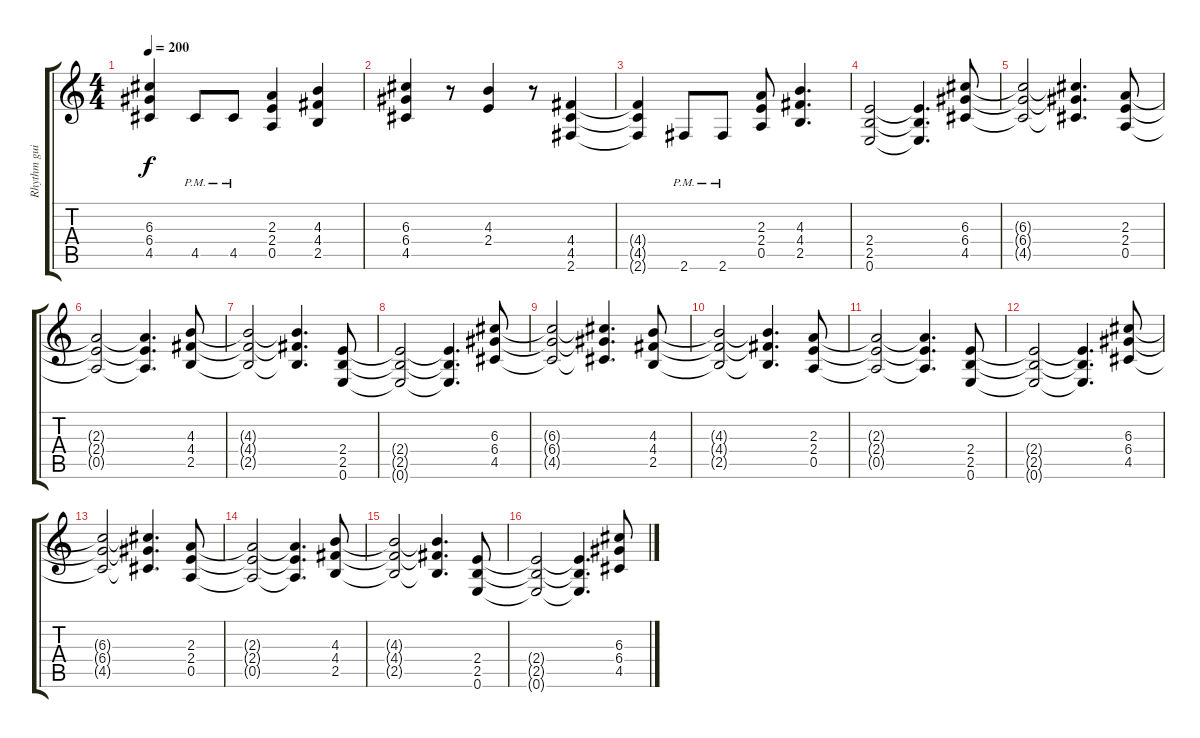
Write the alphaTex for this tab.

\track ("Rhythm guitar 2" "Rhythm gui") {instrument distortionguitar}
\staff {score tabs}
\tuning (E4 B3 G3 D3 A2 E2) {hide}
\ts (4 4)
\tempo 200
\clef g2
\ks c
(6.3{t} 6.4{t} 4.5{t}).4{dy f} 4.5{pm}.8 4.5{pm}.8 (2.3 2.4 0.5).4 (4.3 4.4 2.5).4 |
(6.3 6.4 4.5).4 r.8 (4.3 2.4).4 r.8 (4.4 4.5 2.6).4 |
(4.4{t} 4.5{t} 2.6{t}).4 2.6{pm}.8 2.6{pm}.8 (2.3 2.4 0.5).8 (4.3 4.4 2.5).4{d} |
(2.4 2.5 0.6).2 (2.4{t} 2.5{t} 0.6{t}).4{d} (6.3 6.4 4.5).8 |
(6.3{t} 6.4{t} 4.5{t}).2 (6.3{t} 6.4{t} 4.5{t}).4{d} (2.3 2.4 0.5).8 |
(2.3{t} 2.4{t} 0.5{t}).2 (2.3{t} 2.4{t} 0.5{t}).4{d} (4.3 4.4 2.5).8 |
(4.3{t} 4.4{t} 2.5{t}).2 (4.3{t} 4.4{t} 2.5{t}).4{d} (2.4 2.5 0.6).8 |
(2.4{t} 2.5{t} 0.6{t}).2 (2.4{t} 2.5{t} 0.6{t}).4{d} (6.3 6.4 4.5).8 |
(6.3{t} 6.4{t} 4.5{t}).2 (6.3{t} 6.4{t} 4.5{t}).4{d} (4.3 4.4 2.5).8 |
(4.3{t} 4.4{t} 2.5{t}).2 (4.3{t} 4.4{t} 2.5{t}).4{d} (2.3 2.4 0.5).8 |
(2.3{t} 2.4{t} 0.5{t}).2 (2.3{t} 2.4{t} 0.5{t}).4{d} (2.4 2.5 0.6).8 |
(2.4{t} 2.5{t} 0.6{t}).2 (2.4{t} 2.5{t} 0.6{t}).4{d} (6.3 6.4 4.5).8 |
(6.3{t} 6.4{t} 4.5{t}).2 (6.3{t} 6.4{t} 4.5{t}).4{d} (2.3 2.4 0.5).8 |
(2.3{t} 2.4{t} 0.5{t}).2 (2.3{t} 2.4{t} 0.5{t}).4{d} (4.3 4.4 2.5).8 |
(4.3{t} 4.4{t} 2.5{t}).2 (4.3{t} 4.4{t} 2.5{t}).4{d} (2.4 2.5 0.6).8 |
(2.4{t} 2.5{t} 0.6{t}).2 (2.4{t} 2.5{t} 0.6{t}).4{d} (6.3 6.4 4.5).8
